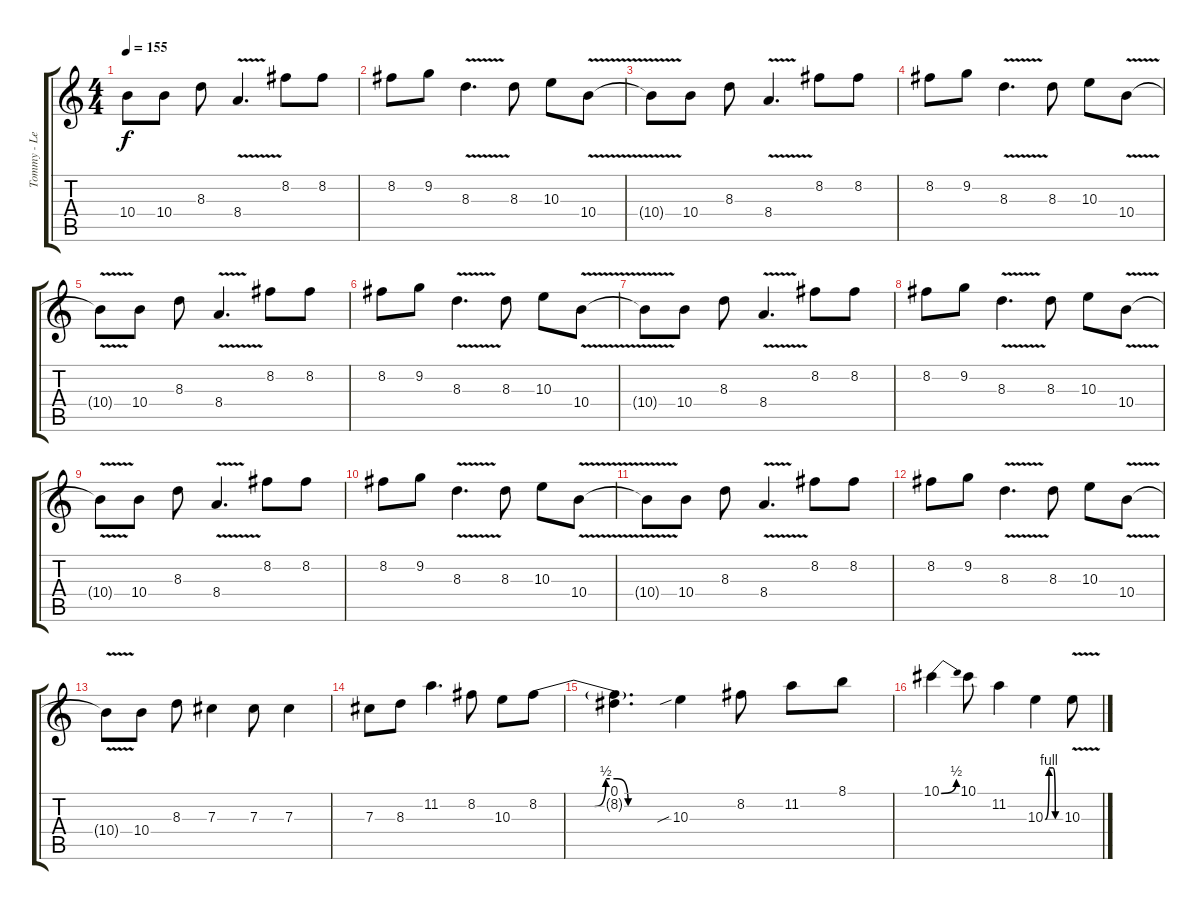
\track ("Tommy - Lead Guitar" "Tommy - Le") {instrument distortionguitar}
\staff {score tabs}
\tuning (Eb4 Bb3 Gb3 Db3 Ab2 Eb2) {hide}
\ts (4 4)
\tempo 155
\clef g2
\ks c
10.4{t}.8{dy f} 10.4.8 8.3.8 8.4{v}.4{d} 8.2.8 8.2.8 |
8.2.8 9.2.8 8.3{v}.4{d} 8.3.8 10.3.8 10.4{v}.8 |
10.4{t}.8 10.4.8 8.3.8 8.4{v}.4{d} 8.2.8 8.2.8 |
8.2.8 9.2.8 8.3{v}.4{d} 8.3.8 10.3.8 10.4{v}.8 |
10.4{t}.8 10.4.8 8.3.8 8.4{v}.4{d} 8.2.8 8.2.8 |
8.2.8 9.2.8 8.3{v}.4{d} 8.3.8 10.3.8 10.4{v}.8 |
10.4{t}.8 10.4.8 8.3.8 8.4{v}.4{d} 8.2.8 8.2.8 |
8.2.8 9.2.8 8.3{v}.4{d} 8.3.8 10.3.8 10.4{v}.8 |
10.4{t}.8 10.4.8 8.3.8 8.4{v}.4{d} 8.2.8 8.2.8 |
8.2.8 9.2.8 8.3{v}.4{d} 8.3.8 10.3.8 10.4{v}.8 |
10.4{t}.8 10.4.8 8.3.8 8.4{v}.4{d} 8.2.8 8.2.8 |
8.2.8 9.2.8 8.3{v}.4{d} 8.3.8 10.3.8 10.4{v}.8 |
10.4{t}.8 10.4.8 8.3.8 7.3.4 7.3.8 7.3.4 |
7.3.8 8.3.8 11.2.4{d} 8.2.8 10.3.8 8.2{be (custom 0 0 25 0 30 2 35 2 40 0 60 0)}.8 |
(0.1 8.2{t}).4{d} 10.3{sib}.4 8.2.8 11.2.8 8.1.8 |
10.1{be (bend 0 0 60 2)}.4 10.1.8 11.2.4 10.3{be (custom 0 0 15 4 31 4 40 0 60 0)}.4 10.3{v}.8
